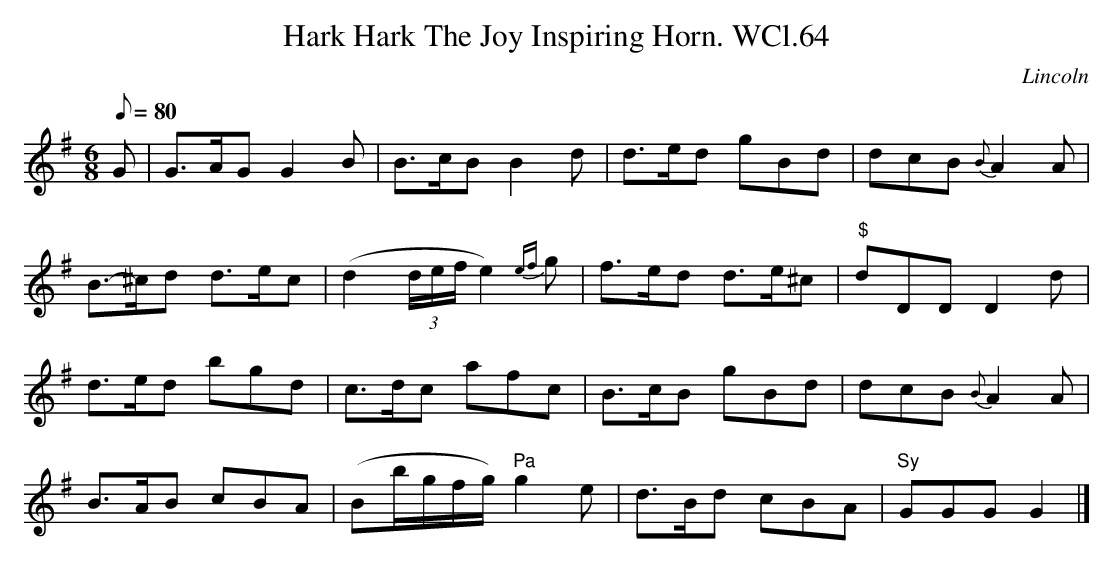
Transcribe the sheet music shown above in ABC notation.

X:1
T:Hark Hark The Joy Inspiring Horn. WCl.64
M:6/8
Q:80
O:Lincoln
K:G
G|G>-AGG2B|B>-cBB2d|d>-ed g-Bd|d-cB {B}A2A|!
B>-^cd d>-ec|(d2 (3d/e/f/ e2) {ef}g|f>-ed d>e^c|"$"dDDD2d|!
d>ed b-gd|c>-dc a-fc|B>cB g-Bd|d-cB{B}A2A|!
B>-AB c-BA|(Bb/g/f/g/)"Pa"g2e|d>-Bd c-BA|"Sy"GGGG2|]
